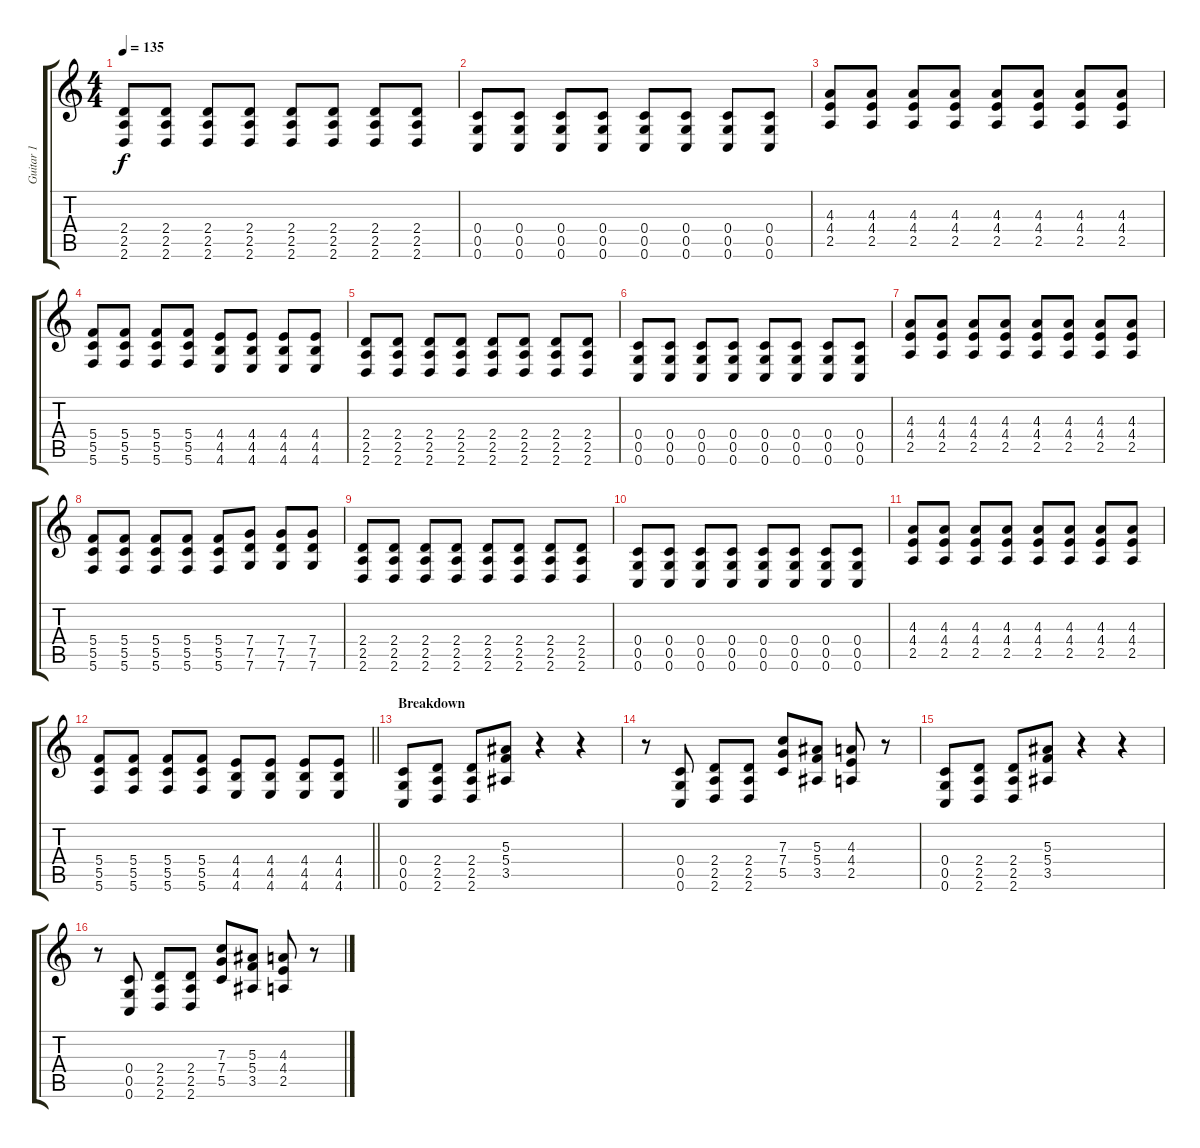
\track ("Guitar 1" "Guitar 1") {instrument distortionguitar}
\staff {score tabs}
\tuning (D4 A3 F3 C3 G2 C2) {hide}
\ts (4 4)
\tempo 135
\clef g2
\ks c
(2.4 2.5 2.6).8{dy f} (2.4 2.5 2.6).8 (2.4 2.5 2.6).8 (2.4 2.5 2.6).8 (2.4 2.5 2.6).8 (2.4 2.5 2.6).8 (2.4 2.5 2.6).8 (2.4 2.5 2.6).8 |
(0.4 0.5 0.6).8 (0.4 0.5 0.6).8 (0.4 0.5 0.6).8 (0.4 0.5 0.6).8 (0.4 0.5 0.6).8 (0.4 0.5 0.6).8 (0.4 0.5 0.6).8 (0.4 0.5 0.6).8 |
(4.3 4.4 2.5).8 (4.3 4.4 2.5).8 (4.3 4.4 2.5).8 (4.3 4.4 2.5).8 (4.3 4.4 2.5).8 (4.3 4.4 2.5).8 (4.3 4.4 2.5).8 (4.3 4.4 2.5).8 |
(5.4 5.5 5.6).8 (5.4 5.5 5.6).8 (5.4 5.5 5.6).8 (5.4 5.5 5.6).8 (4.4 4.5 4.6).8 (4.4 4.5 4.6).8 (4.4 4.5 4.6).8 (4.4 4.5 4.6).8 |
(2.4 2.5 2.6).8 (2.4 2.5 2.6).8 (2.4 2.5 2.6).8 (2.4 2.5 2.6).8 (2.4 2.5 2.6).8 (2.4 2.5 2.6).8 (2.4 2.5 2.6).8 (2.4 2.5 2.6).8 |
(0.4 0.5 0.6).8 (0.4 0.5 0.6).8 (0.4 0.5 0.6).8 (0.4 0.5 0.6).8 (0.4 0.5 0.6).8 (0.4 0.5 0.6).8 (0.4 0.5 0.6).8 (0.4 0.5 0.6).8 |
(4.3 4.4 2.5).8 (4.3 4.4 2.5).8 (4.3 4.4 2.5).8 (4.3 4.4 2.5).8 (4.3 4.4 2.5).8 (4.3 4.4 2.5).8 (4.3 4.4 2.5).8 (4.3 4.4 2.5).8 |
(5.4 5.5 5.6).8 (5.4 5.5 5.6).8 (5.4 5.5 5.6).8 (5.4 5.5 5.6).8 (5.4 5.5 5.6).8 (7.4 7.5 7.6).8 (7.4 7.5 7.6).8 (7.4 7.5 7.6).8 |
(2.4 2.5 2.6).8 (2.4 2.5 2.6).8 (2.4 2.5 2.6).8 (2.4 2.5 2.6).8 (2.4 2.5 2.6).8 (2.4 2.5 2.6).8 (2.4 2.5 2.6).8 (2.4 2.5 2.6).8 |
(0.4 0.5 0.6).8 (0.4 0.5 0.6).8 (0.4 0.5 0.6).8 (0.4 0.5 0.6).8 (0.4 0.5 0.6).8 (0.4 0.5 0.6).8 (0.4 0.5 0.6).8 (0.4 0.5 0.6).8 |
(4.3 4.4 2.5).8 (4.3 4.4 2.5).8 (4.3 4.4 2.5).8 (4.3 4.4 2.5).8 (4.3 4.4 2.5).8 (4.3 4.4 2.5).8 (4.3 4.4 2.5).8 (4.3 4.4 2.5).8 |
\barLineRight lightlight
(5.4 5.5 5.6).8 (5.4 5.5 5.6).8 (5.4 5.5 5.6).8 (5.4 5.5 5.6).8 (4.4 4.5 4.6).8 (4.4 4.5 4.6).8 (4.4 4.5 4.6).8 (4.4 4.5 4.6).8 |
\section ("" "Breakdown")
(0.4 0.5 0.6).8 (2.4 2.5 2.6).8 (2.4 2.5 2.6).8 (5.3 5.4 3.5).8 r.4 r.4 |
r.8 (0.4 0.5 0.6).8 (2.4 2.5 2.6).8 (2.4 2.5 2.6).8 (7.3 7.4 5.5).8 (5.3 5.4 3.5).8 (4.3 4.4 2.5).8 r.8 |
(0.4 0.5 0.6).8 (2.4 2.5 2.6).8 (2.4 2.5 2.6).8 (5.3 5.4 3.5).8 r.4 r.4 |
r.8 (0.4 0.5 0.6).8 (2.4 2.5 2.6).8 (2.4 2.5 2.6).8 (7.3 7.4 5.5).8 (5.3 5.4 3.5).8 (4.3 4.4 2.5).8 r.8
